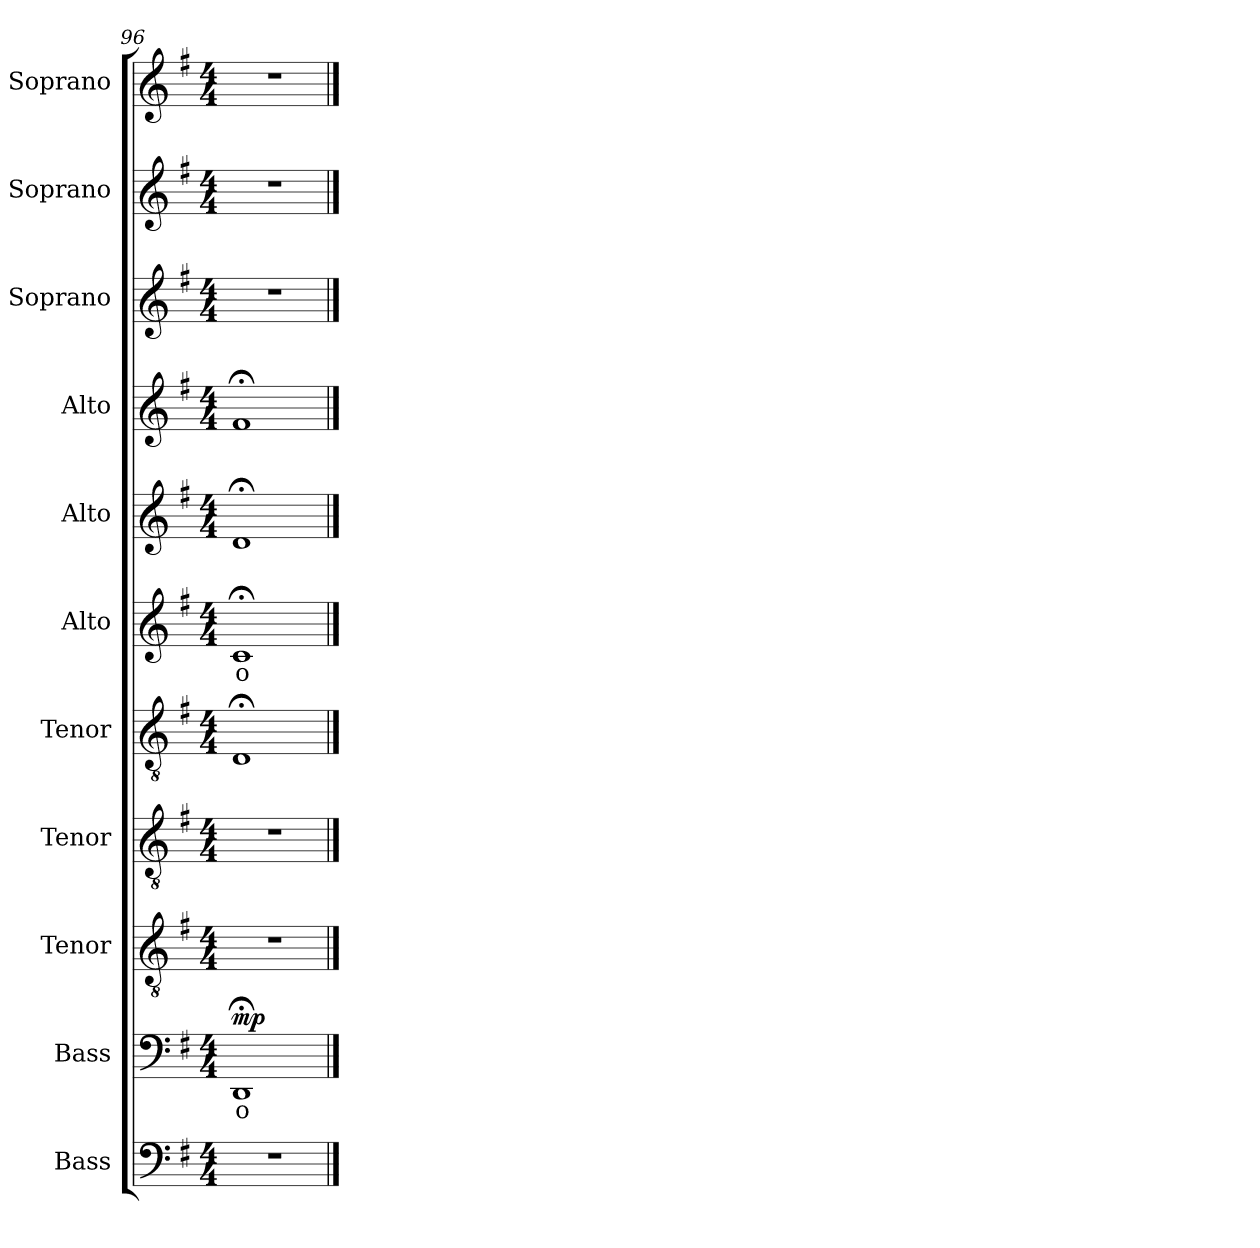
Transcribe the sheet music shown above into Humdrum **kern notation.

**kern	**kern	**text	**dynam	**kern	**kern	**kern	**kern	**text	**kern	**kern	**kern	**kern	**kern
*part11	*part10	*part10	*part10	*part9	*part8	*part7	*part6	*part6	*part5	*part4	*part3	*part2	*part1
*staff11	*staff10	*staff10	*staff10	*staff9	*staff8	*staff7	*staff6	*staff6	*staff5	*staff4	*staff3	*staff2	*staff1
*I"Bass	*I"Bass	*	*	*I"Tenor	*I"Tenor	*I"Tenor	*I"Alto	*	*I"Alto	*I"Alto	*I"Soprano	*I"Soprano	*I"Soprano
*I'B.	*I'B.	*	*	*I'T.	*I'T.	*I'T.	*I'A.	*	*I'A.	*I'A.	*I'S.	*I'S.	*I'S.
!!LO:PB:g=z
*clefF4	*clefF4	*	*	*clefGv2	*clefGv2	*clefGv2	*clefG2	*	*clefG2	*clefG2	*clefG2	*clefG2	*clefG2
*k[f#]	*k[f#]	*	*	*k[f#]	*k[f#]	*k[f#]	*k[f#]	*	*k[f#]	*k[f#]	*k[f#]	*k[f#]	*k[f#]
*M4/4	*M4/4	*	*	*M4/4	*M4/4	*M4/4	*M4/4	*	*M4/4	*M4/4	*M4/4	*M4/4	*M4/4
=96	=96	=96	=96	=96	=96	=96	=96	=96	=96	=96	=96	=96	=96
!	!	!LO:LY:b	!LO:DY:b	!	!	!	!	!LO:LY:b	!	!	!	!	!
1r	1DD;<	o	mp	1r	1r	1D;<	1c;<	o	1d;<	1f#;<	1r	1r	1r
==	==	==	==	==	==	==	==	==	==	==	==	==	==
*-	*-	*-	*-	*-	*-	*-	*-	*-	*-	*-	*-	*-	*-
